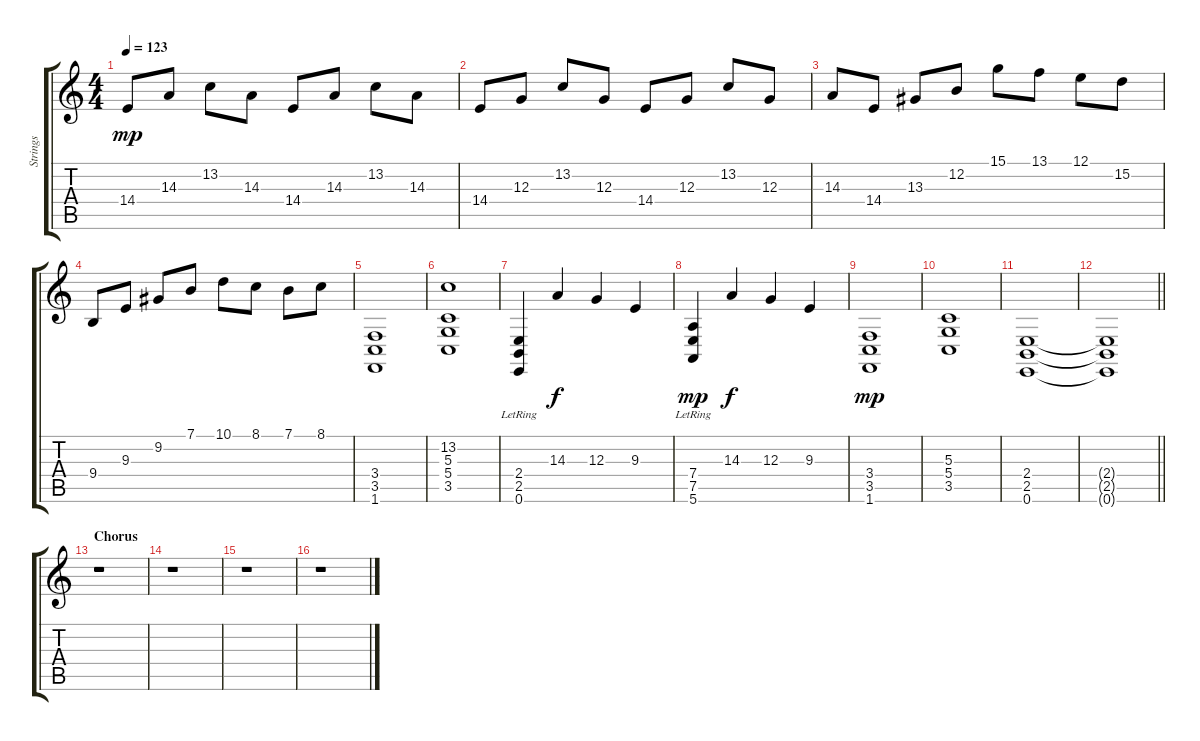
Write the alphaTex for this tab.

\track ("Strings" "Strings") {instrument pizzicatostrings}
\staff {score tabs}
\tuning (E4 B3 G3 D3 A2 E2) {hide}
\ts (4 4)
\tempo 123
\clef g2
\ks c
14.4.8{dy mp} 14.3.8 13.2.8 14.3.8 14.4.8 14.3.8 13.2.8 14.3.8 |
14.4.8 12.3.8 13.2.8 12.3.8 14.4.8 12.3.8 13.2.8 12.3.8 |
14.3.8 14.4.8 13.3.8 12.2.8 15.1.8 13.1.8 12.1.8 15.2.8 |
9.4.8 9.3.8 9.2.8 7.1.8 10.1.8 8.1.8 7.1.8 8.1.8 |
(3.4 3.5 1.6).1{instrument stringensemble1} |
(13.2 5.3 5.4 3.5).1 |
(2.4{lr} 2.5{lr} 0.6{lr}).4 14.3.4{dy f} 12.3.4 9.3.4 |
(7.4{lr} 7.5{lr} 5.6{lr}).4{dy mp} 14.3.4{dy f} 12.3.4 9.3.4 |
(3.4 3.5 1.6).1{dy mp instrument stringensemble1} |
(5.3 5.4 3.5).1 |
(2.4 2.5 0.6).1 |
\barLineRight lightlight
(2.4{t} 2.5{t} 0.6{t}).1 |
\section ("" "Chorus")
r.1 |
r.1 |
r.1 |
r.1
